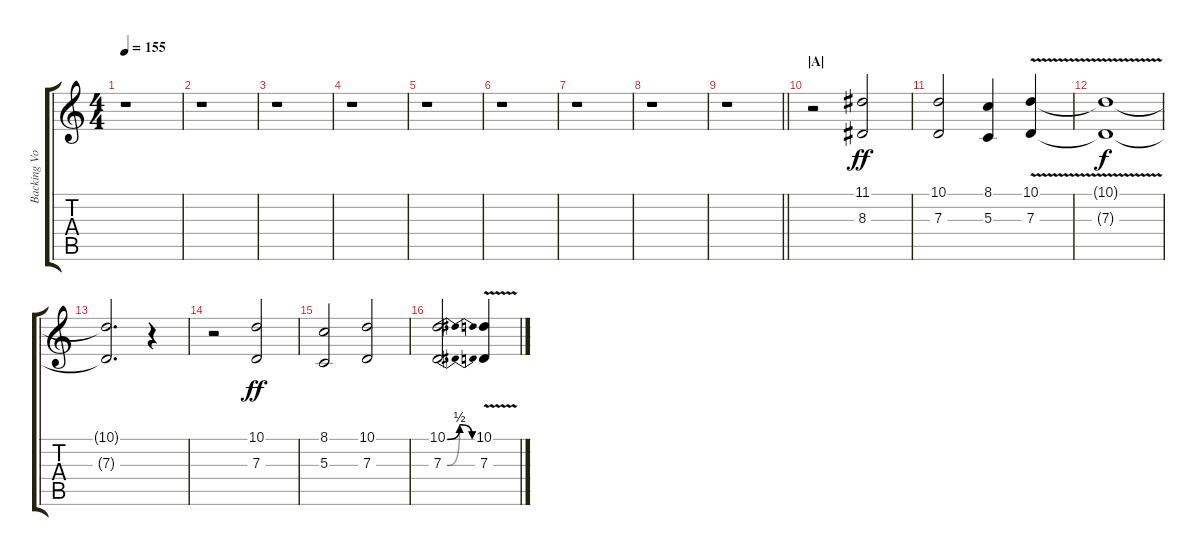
\track ("Backing Vocals" "Backing Vo") {instrument voiceoohs}
\staff {score tabs}
\tuning (E4 B3 G3 D3 A2 E2) {hide}
\ts (4 4)
\tempo 155
\clef g2
\ks c
r.1{dy f} |
r.1 |
r.1 |
r.1 |
r.1 |
r.1 |
r.1 |
r.1 |
\barLineRight lightlight
r.1 |
\section ("" "|A|")
r.2 (11.1 8.3).2{dy ff} |
(10.1 7.3).2 (8.1 5.3).4 (10.1{v} 7.3{v}).4 |
(10.1{t} 7.3{t}).1{dy f} |
(10.1{t} 7.3{t}).2{d} r.4 |
r.2 (10.1 7.3).2{dy ff} |
(8.1 5.3).2 (10.1 7.3).2 |
(10.1{be (bendrelease 0 0 8 2 55 2 60 0)} 7.3{be (bendrelease 0 0 8 2 55 2 60 0)}).2{d} (10.1{v} 7.3{v}).4
